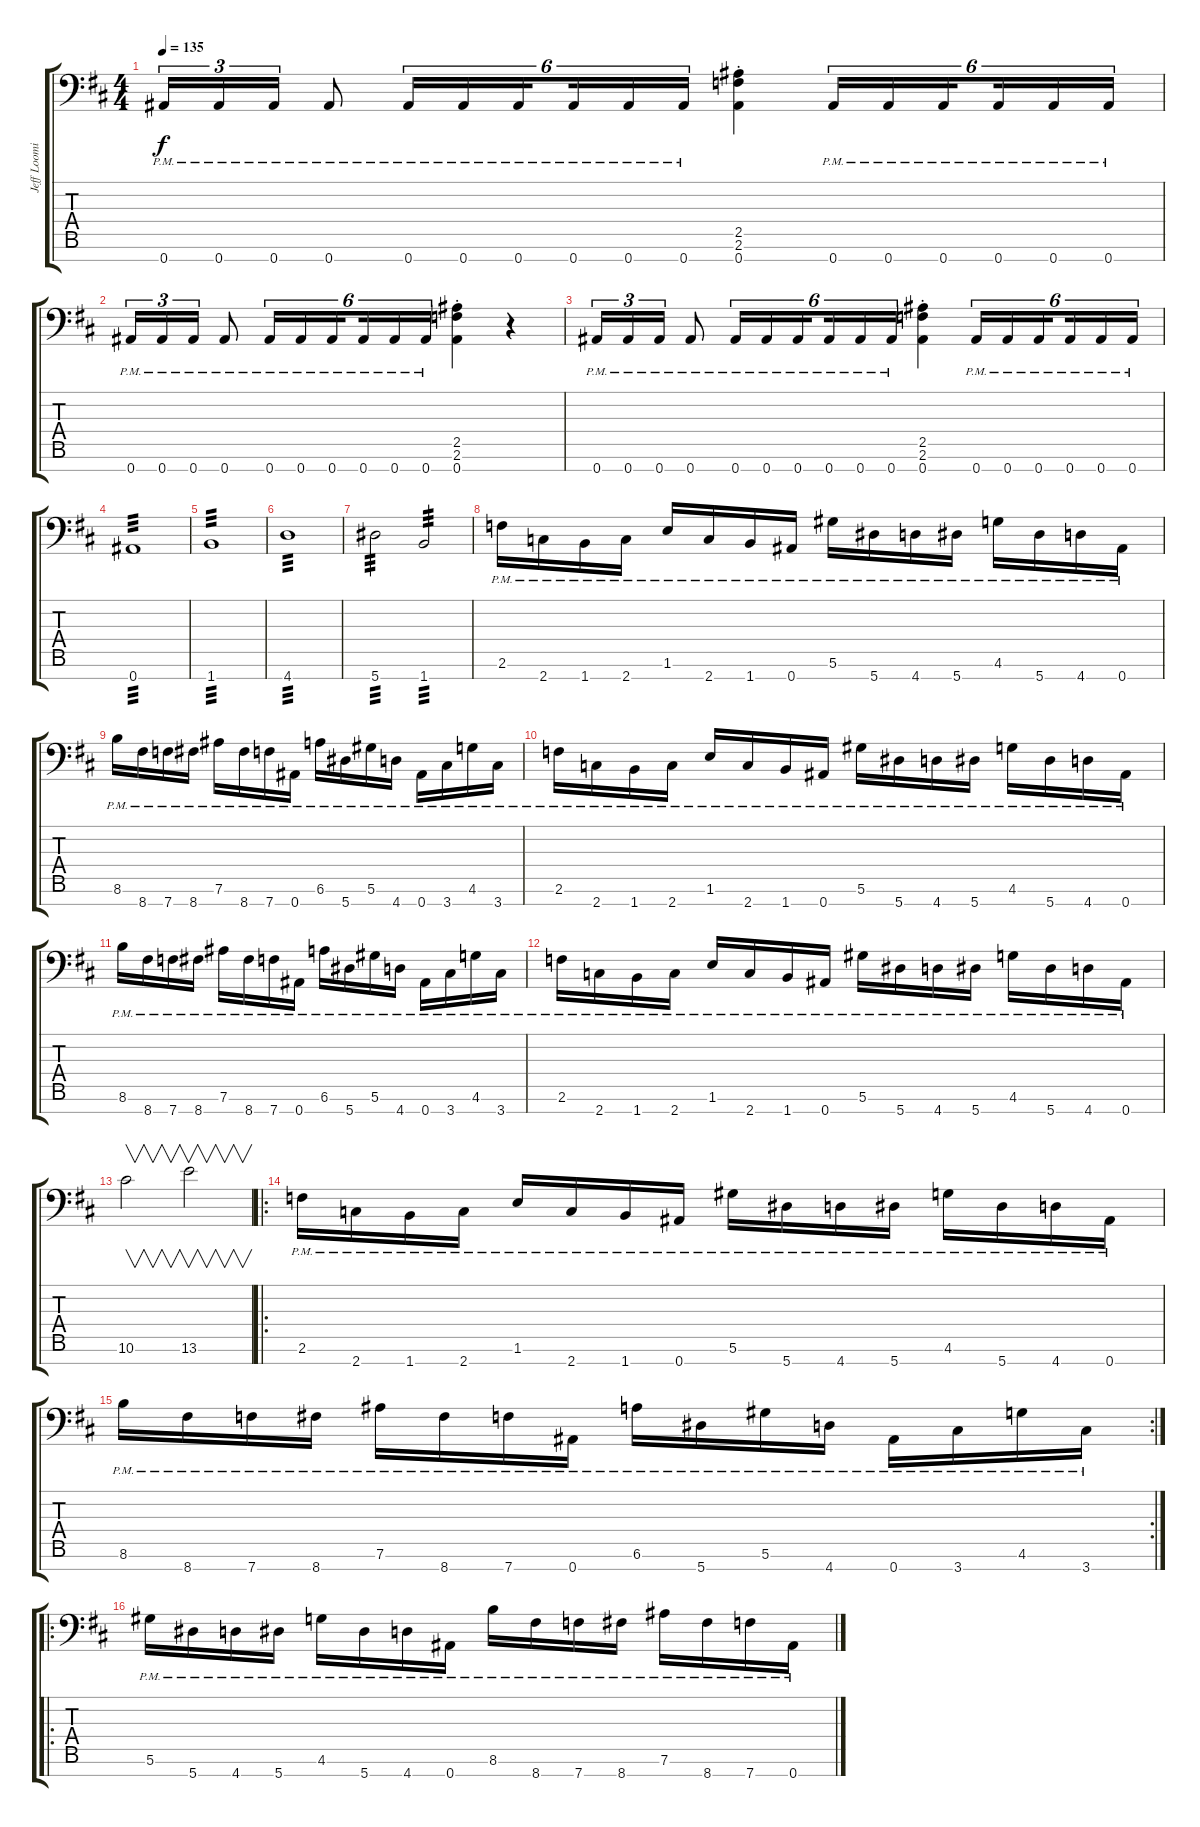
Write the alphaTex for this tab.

\track ("Jeff Loomis" "Jeff Loomi") {instrument distortionguitar}
\staff {score tabs}
\tuning (Eb4 Bb3 Gb3 Db3 Ab2 Eb2 Bb1) {hide}
\ts (4 4)
\tempo 135
\clef f4
\ks d
0.7{pm}.16{tu (3 2) dy f} 0.7{pm}.16{tu (3 2)} 0.7{pm}.16{tu (3 2)} 0.7{pm}.8 0.7{pm}.16{tu (6 4)} 0.7{pm}.16{tu (6 4)} 0.7{pm}.16{tu (6 4) beam splitsecondary} 0.7{pm}.16{tu (6 4)} 0.7{pm}.16{tu (6 4)} 0.7{pm}.16{tu (6 4)} (2.5 2.6 0.7{st}).4 0.7{pm}.16{tu (6 4)} 0.7{pm}.16{tu (6 4)} 0.7{pm}.16{tu (6 4) beam splitsecondary} 0.7{pm}.16{tu (6 4)} 0.7{pm}.16{tu (6 4)} 0.7{pm}.16{tu (6 4)} |
0.7{pm}.16{tu (3 2)} 0.7{pm}.16{tu (3 2)} 0.7{pm}.16{tu (3 2)} 0.7{pm}.8 0.7{pm}.16{tu (6 4)} 0.7{pm}.16{tu (6 4)} 0.7{pm}.16{tu (6 4) beam splitsecondary} 0.7{pm}.16{tu (6 4)} 0.7{pm}.16{tu (6 4)} 0.7{pm}.16{tu (6 4)} (2.5 2.6 0.7{st}).4 r.4 |
0.7{pm}.16{tu (3 2)} 0.7{pm}.16{tu (3 2)} 0.7{pm}.16{tu (3 2)} 0.7{pm}.8 0.7{pm}.16{tu (6 4)} 0.7{pm}.16{tu (6 4)} 0.7{pm}.16{tu (6 4) beam splitsecondary} 0.7{pm}.16{tu (6 4)} 0.7{pm}.16{tu (6 4)} 0.7{pm}.16{tu (6 4)} (2.5 2.6 0.7{st}).4 0.7{pm}.16{tu (6 4)} 0.7{pm}.16{tu (6 4)} 0.7{pm}.16{tu (6 4) beam splitsecondary} 0.7{pm}.16{tu (6 4)} 0.7{pm}.16{tu (6 4)} 0.7{pm}.16{tu (6 4)} |
0.7.1{tp 3} |
1.7.1{tp 3} |
4.7.1{tp 3} |
5.7.2{tp 3} 1.7.2{tp 3} |
2.6{pm}.16 2.7{pm}.16 1.7{pm}.16 2.7{pm}.16 1.6{pm}.16 2.7{pm}.16 1.7{pm}.16 0.7{pm}.16 5.6{pm}.16 5.7{pm}.16 4.7{pm}.16 5.7{pm}.16 4.6{pm}.16 5.7{pm}.16 4.7{pm}.16 0.7{pm}.16 |
8.6{pm}.16 8.7{pm}.16 7.7{pm}.16 8.7{pm}.16 7.6{pm}.16 8.7{pm}.16 7.7{pm}.16 0.7{pm}.16 6.6{pm}.16 5.7{pm}.16 5.6{pm}.16 4.7{pm}.16 0.7{pm}.16 3.7{pm}.16 4.6{pm}.16 3.7{pm}.16 |
2.6{pm}.16 2.7{pm}.16 1.7{pm}.16 2.7{pm}.16 1.6{pm}.16 2.7{pm}.16 1.7{pm}.16 0.7{pm}.16 5.6{pm}.16 5.7{pm}.16 4.7{pm}.16 5.7{pm}.16 4.6{pm}.16 5.7{pm}.16 4.7{pm}.16 0.7{pm}.16 |
8.6{pm}.16 8.7{pm}.16 7.7{pm}.16 8.7{pm}.16 7.6{pm}.16 8.7{pm}.16 7.7{pm}.16 0.7{pm}.16 6.6{pm}.16 5.7{pm}.16 5.6{pm}.16 4.7{pm}.16 0.7{pm}.16 3.7{pm}.16 4.6{pm}.16 3.7{pm}.16 |
2.6{pm}.16 2.7{pm}.16 1.7{pm}.16 2.7{pm}.16 1.6{pm}.16 2.7{pm}.16 1.7{pm}.16 0.7{pm}.16 5.6{pm}.16 5.7{pm}.16 4.7{pm}.16 5.7{pm}.16 4.6{pm}.16 5.7{pm}.16 4.7{pm}.16 0.7{pm}.16 |
10.6.2{v} 13.6.2{v} |
\ro
2.6{pm}.16 2.7{pm}.16 1.7{pm}.16 2.7{pm}.16 1.6{pm}.16 2.7{pm}.16 1.7{pm}.16 0.7{pm}.16 5.6{pm}.16 5.7{pm}.16 4.7{pm}.16 5.7{pm}.16 4.6{pm}.16 5.7{pm}.16 4.7{pm}.16 0.7{pm}.16 |
\rc 2
8.6{pm}.16 8.7{pm}.16 7.7{pm}.16 8.7{pm}.16 7.6{pm}.16 8.7{pm}.16 7.7{pm}.16 0.7{pm}.16 6.6{pm}.16 5.7{pm}.16 5.6{pm}.16 4.7{pm}.16 0.7{pm}.16 3.7{pm}.16 4.6{pm}.16 3.7{pm}.16 |
\ro
5.6{pm}.16 5.7{pm}.16 4.7{pm}.16 5.7{pm}.16 4.6{pm}.16 5.7{pm}.16 4.7{pm}.16 0.7{pm}.16 8.6{pm}.16 8.7{pm}.16 7.7{pm}.16 8.7{pm}.16 7.6{pm}.16 8.7{pm}.16 7.7{pm}.16 0.7{pm}.16
